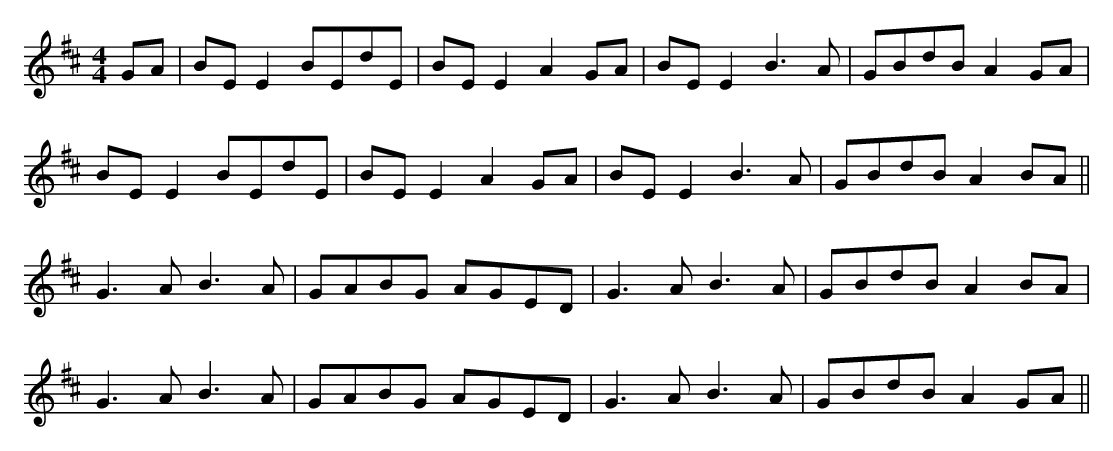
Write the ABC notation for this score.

X:1
M:4/4
K:Bmin
GA|BE E2 BEdE|BE E2 A2 GA|BE E2 B3A|GBdB A2 GA|
BE E2 BEdE|BE E2 A2 GA|BE E2 B3A|GBdB A2 BA||
G3A B3A|GABG AGED|G3A B3A|GBdB A2 BA|
G3A B3A|GABG AGED|G3A B3A|GBdB A2 GA||
